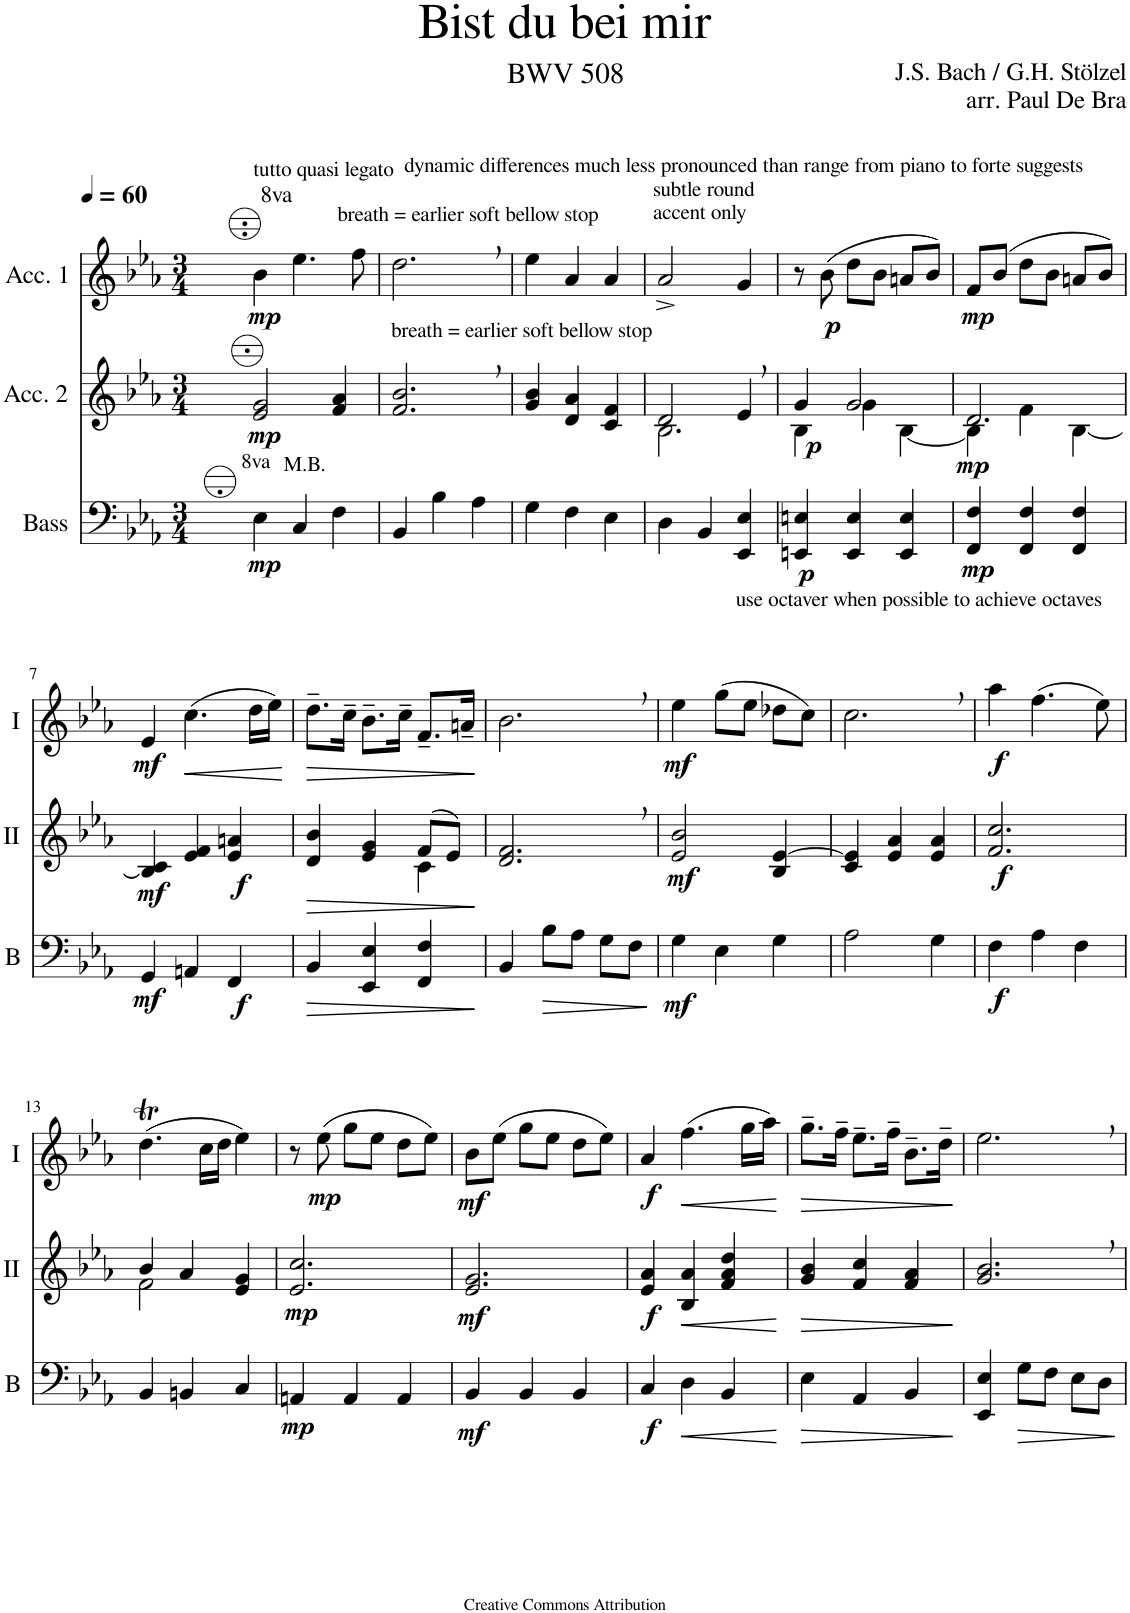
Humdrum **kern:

**kern	**dynam	**kern	**dynam	**kern	**dynam
*part3	*part3	*part2	*part2	*part1	*part1
*staff3	*staff3	*staff2	*staff2	*staff1	*staff1
*I"Bass	*	*I"Acc. 2	*	*I"Acc. 1	*
*I'B	*	*	*	*	*
*clefF4	*	*clefG2	*	*clefG2	*
*k[b-e-a-]	*	*k[b-e-a-]	*	*k[b-e-a-]	*
*M3/4	*	*M3/4	*	*M3/4	*
*MM60	*	*MM60	*	*MM60	*
=1	=1	=1	=1	=1	=1
!	!	!	!	!LO:TX:a:t=8va	!
!	!	!	!	!LO:TX:a:t=tutto quasi legato	!
!	!	!	!	!LO:TX:a:t=dynamic differences much less pronounced than range from piano to forte suggests	!
!LO:TX:a:t=M.B.	!	!	!	!	!
!LO:TX:a:t=8va	!	!	!	!	!
!	!LO:DY:b	!	!LO:DY:b	!	!LO:DY:b
4E-\	mp	2e-/ 2g/	mp	4b-\	mp
4C/	.	.	.	4.ee-\	.
4F\	.	4f/ 4a-/	.	.	.
.	.	.	.	8ff\	.
=2	=2	=2	=2	=2	=2
!	!	!	!	!LO:TX:a:t=breath = earlier soft bellow stop	!
!	!	!LO:TX:a:t=breath = earlier soft bellow stop	!	!	!
4BB-/	.	2.f/, 2.b-/,	.	2.dd,\	.
4B-\	.	.	.	.	.
4A-\	.	.	.	.	.
=3	=3	=3	=3	=3	=3
4G\	.	4g/ 4b-/	.	4ee-\	.
4F\	.	4d/ 4a-/	.	4a-/	.
4E-\	.	4c/ 4f/	.	4a-/	.
=4	=4	=4	=4	=4	=4
*	*	*^	*	*	*
!	!	!	!	!	!LO:TX:a:t=subtle round	!
!	!	!	!	!	!LO:TX:a:t=accent only	!
4D\	.	2d/	2.B-\	.	2a-^/	.
4BB-/	.	.	.	.	.	.
!LO:TX:b:t=use octaver when possible to achieve octaves	!	!	!	!	!	!
4EE-/ 4E-/	.	4e-,/	.	.	4g/	.
=5	=5	=5	=5	=5	=5	=5
!	!LO:DY:b	!	!	!LO:DY:b	!	!
4EEn/ 4En/	p	4g/	4B-\	p	8r	.
!	!	!	!	!	!	!LO:DY:b
.	.	.	.	.	(8b-\	p
4EE/ 4E/	.	2g/	4g\	.	8dd\L	.
.	.	.	.	.	8b-\J	.
4EE/ 4E/	.	.	[4B-\	.	8an/L	.
.	.	.	.	.	8b-/J)	.
=6	=6	=6	=6	=6	=6	=6
!	!LO:DY:b	!	!	!LO:DY:b	!	!LO:DY:b
4FF/ 4F/	mp	2.d/	4B-\]	mp	8f/L	mp
.	.	.	.	.	(8b-/J	.
4FF/ 4F/	.	.	4f\	.	8dd\L	.
.	.	.	.	.	8b-\J	.
4FF/ 4F/	.	.	[4B-\	.	8an/L	.
.	.	.	.	.	8b-/J)	.
*	*	*v	*v	*	*	*
!!LO:LB:g=z
=7	=7	=7	=7	=7	=7
!	!LO:DY:b	!	!LO:DY:b	!	!LO:DY:b
4GG/	mf	4B-/] 4c/	mf	4e-/	mf
!	!	!	!	!	!LO:HP:b
4AAn/	.	4e-/ 4f/	.	(4.cc\	<
!	!LO:DY:b	!	!LO:DY:b	!	!
4FF/	f	4e-/ 4an/	f	.	.
.	.	.	.	16dd\LL	.
.	.	.	.	16ee-\JJ)	.
.	.	.	.	.	[
=8	=8	=8	=8	=8	=8
!	!LO:HP:b	!	!LO:HP:b	!	!LO:HP:b
*	*	*^	*	*	*
4BB-/	>	4d/ 4b-/	4ryy	>	8.dd~\L	>
.	.	.	.	.	16cc~\Jk	.
4EE-/ 4E-/	.	4e-/ 4g/	4ryy	.	8.b-~\L	.
.	.	.	.	.	16cc~\Jk	.
4FF/ 4F/	.	(8f/L	4c\	.	8.f~/L	.
.	.	8e-/J)	.	.	.	.
.	.	.	.	.	16an~/Jk	.
*	*	*v	*v	*	*	*
.	]	.	]	.	]
=9	=9	=9	=9	=9	=9
4BB-/	.	2.d/, 2.f/,	.	2.b-,\	.
!	!LO:HP:b	!	!	!	!
8B-\L	>	.	.	.	.
8A-\J	.	.	.	.	.
8G\L	.	.	.	.	.
8F\J	.	.	.	.	.
.	]	.	.	.	.
=10	=10	=10	=10	=10	=10
!	!LO:DY:b	!	!LO:DY:b	!	!LO:DY:b
4G\	mf	2e-/ 2b-/	mf	4ee-\	mf
4E-\	.	.	.	(8gg\L	.
.	.	.	.	8ee-\J	.
4G\	.	4B-/ [4e-/	.	8dd-X\L	.
.	.	.	.	8cc\J)	.
=11	=11	=11	=11	=11	=11
2A-\	.	4c/ 4e-/]	.	2.cc,\	.
.	.	4e-/ 4a-/	.	.	.
4G\	.	4e-/ 4a-/	.	.	.
=12	=12	=12	=12	=12	=12
!	!LO:DY:b	!	!LO:DY:b	!	!LO:DY:b
4F\	f	2.f/ 2.cc/	f	4aa-\	f
4A-\	.	.	.	(4.ff\	.
4F\	.	.	.	.	.
.	.	.	.	8ee-\)	.
!!LO:LB:g=z
=13	=13	=13	=13	=13	=13
*	*	*^	*	*	*
4BB-/	.	4b-/	2f\	.	(4.ddt\	.
4BBn/	.	4a-/	.	.	.	.
.	.	.	.	.	16cc\LL	.
.	.	.	.	.	16dd\JJ	.
4C/	.	4e-/ 4g/	4ryy	.	4ee-\)	.
=14	=14	=14	=14	=14	=14	=14
!	!LO:DY:b	!	!	!LO:DY:b	!	!
*	*	*v	*v	*	*	*
4AAn/	mp	2.e-/ 2.cc/	mp	8r	.
!	!	!	!	!	!LO:DY:b
.	.	.	.	(8ee-\	mp
4AA/	.	.	.	8gg\L	.
.	.	.	.	8ee-\J	.
4AA/	.	.	.	8dd\L	.
.	.	.	.	8ee-\J)	.
=15	=15	=15	=15	=15	=15
!	!LO:DY:b	!	!LO:DY:b	!	!LO:DY:b
4BB-/	mf	2.e-/ 2.g/	mf	8b-\L	mf
.	.	.	.	(8ee-\J	.
4BB-/	.	.	.	8gg\L	.
.	.	.	.	8ee-\J	.
4BB-/	.	.	.	8dd\L	.
.	.	.	.	8ee-\J)	.
=16	=16	=16	=16	=16	=16
!	!LO:DY:b	!	!LO:DY:b	!	!LO:DY:b
4C/	f	4e-/ 4a-/	f	4a-/	f
!	!LO:HP:b	!	!LO:HP:b	!	!LO:HP:b
4D\	<	4B-/ 4a-/	<	(4.ff\	<
4BB-/	.	4f/ 4a-/ 4dd/	.	.	.
.	.	.	.	16gg\LL	.
.	.	.	.	16aa-\JJ)	.
.	[	.	[	.	[
=17	=17	=17	=17	=17	=17
!	!LO:HP:b	!	!LO:HP:b	!	!LO:HP:b
4E-\	>	4g/ 4b-/	>	8.gg~\L	>
.	.	.	.	16ff~\Jk	.
4AA-/	.	4f/ 4cc/	.	8.ee-~\L	.
.	.	.	.	16ff~\Jk	.
4BB-/	.	4f/ 4a-/	.	8.b-~\L	.
.	.	.	.	16dd~\Jk	.
.	]	.	]	.	]
=18	=18	=18	=18	=18	=18
4EE-/ 4E-/	.	2.g/, 2.b-/,	.	2.ee-,\	.
!	!LO:HP:b	!	!	!	!
8G\L	>	.	.	.	.
8F\J	.	.	.	.	.
8E-\L	.	.	.	.	.
8D\J	.	.	.	.	.
.	]	.	.	.	.
=	=	=	=	=	=
*-	*-	*-	*-	*-	*-
